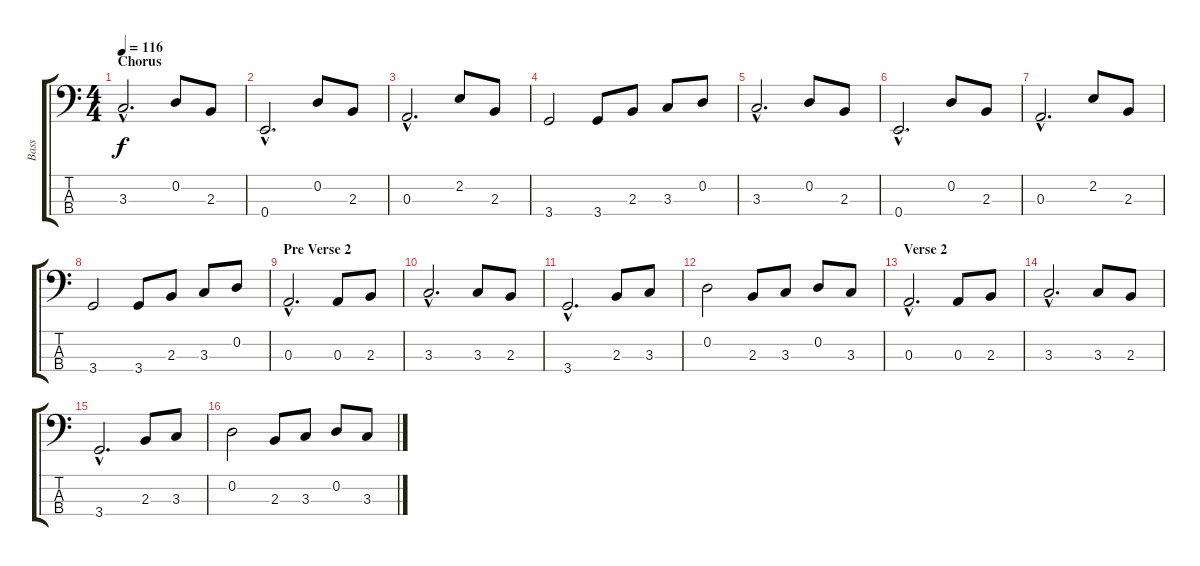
\track ("Bass" "Bass") {instrument electricbassfinger}
\staff {score tabs}
\tuning (G2 D2 A1 E1) {hide}
\ts (4 4)
\section ("" "Chorus")
\tempo 116
\clef f4
\ks c
3.3{hac}.2{d dy f} 0.2.8 2.3.8 |
0.4{hac}.2{d} 0.2.8 2.3.8 |
0.3{hac}.2{d} 2.2.8 2.3.8 |
3.4.2 3.4.8 2.3.8 3.3.8 0.2.8 |
3.3{hac}.2{d} 0.2.8 2.3.8 |
0.4{hac}.2{d} 0.2.8 2.3.8 |
0.3{hac}.2{d} 2.2.8 2.3.8 |
3.4.2 3.4.8 2.3.8 3.3.8 0.2.8 |
\section ("" "Pre Verse 2")
0.3{hac}.2{d} 0.3.8 2.3.8 |
3.3{hac}.2{d} 3.3.8 2.3.8 |
3.4{hac}.2{d} 2.3.8 3.3.8 |
0.2.2 2.3.8 3.3.8 0.2.8 3.3.8 |
\section ("" "Verse 2")
0.3{hac}.2{d} 0.3.8 2.3.8 |
3.3{hac}.2{d} 3.3.8 2.3.8 |
3.4{hac}.2{d} 2.3.8 3.3.8 |
0.2.2 2.3.8 3.3.8 0.2.8 3.3.8
